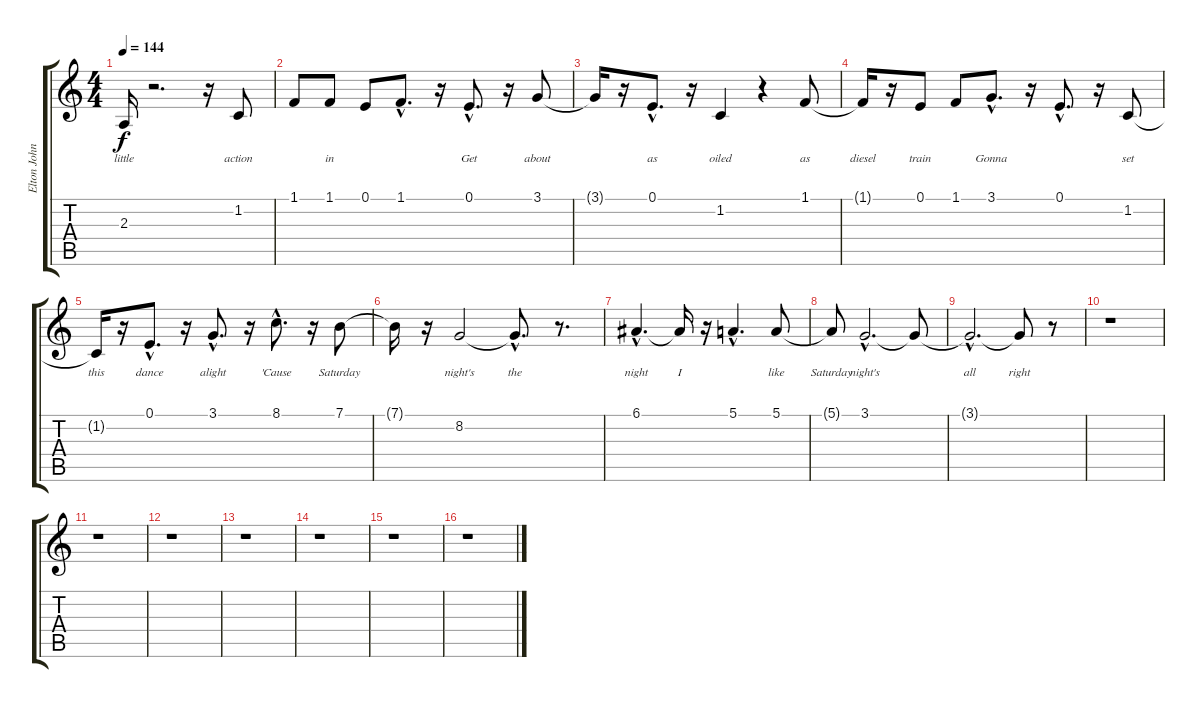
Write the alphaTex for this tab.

\track ("Elton John (melody with lyrics)" "Elton John") {instrument lead8bassandlead}
\staff {score tabs}
\tuning (E4 B3 G3 D3 A2 E2) {hide}
\ts (4 4)
\tempo 144
\clef g2
\ks c
2.3{t}.16{lyrics (0 "little") lyrics (1 "") lyrics (2 "") lyrics (3 "") lyrics (4 "") dy f} r.2{d} r.16 1.2.8{lyrics (0 "action") lyrics (1 "") lyrics (2 "") lyrics (3 "") lyrics (4 "")} |
1.1.8{lyrics (0 "") lyrics (1 "") lyrics (2 "") lyrics (3 "") lyrics (4 "")} 1.1.8{lyrics (0 "in") lyrics (1 "") lyrics (2 "") lyrics (3 "") lyrics (4 "")} 0.1.8{lyrics (0 "") lyrics (1 "") lyrics (2 "") lyrics (3 "") lyrics (4 "")} 1.1{hac}.8{d lyrics (0 "") lyrics (1 "") lyrics (2 "") lyrics (3 "") lyrics (4 "")} r.16 0.1{hac}.8{d lyrics (0 "Get") lyrics (1 "") lyrics (2 "") lyrics (3 "") lyrics (4 "")} r.16 3.1.8{lyrics (0 "about") lyrics (1 "") lyrics (2 "") lyrics (3 "") lyrics (4 "")} |
3.1{t}.16{lyrics (0 "") lyrics (1 "") lyrics (2 "") lyrics (3 "") lyrics (4 "")} r.16 0.1{hac}.8{d lyrics (0 "as") lyrics (1 "") lyrics (2 "") lyrics (3 "") lyrics (4 "")} r.16 1.2.4{lyrics (0 "oiled") lyrics (1 "") lyrics (2 "") lyrics (3 "") lyrics (4 "")} r.4 1.1.8{lyrics (0 "as") lyrics (1 "") lyrics (2 "") lyrics (3 "") lyrics (4 "")} |
1.1{t}.16{lyrics (0 "diesel") lyrics (1 "") lyrics (2 "") lyrics (3 "") lyrics (4 "")} r.16 0.1.8{lyrics (0 "train") lyrics (1 "") lyrics (2 "") lyrics (3 "") lyrics (4 "")} 1.1.8{lyrics (0 "") lyrics (1 "") lyrics (2 "") lyrics (3 "") lyrics (4 "")} 3.1{hac}.8{d lyrics (0 "Gonna") lyrics (1 "") lyrics (2 "") lyrics (3 "") lyrics (4 "")} r.16 0.1{hac}.8{d lyrics (0 "") lyrics (1 "") lyrics (2 "") lyrics (3 "") lyrics (4 "")} r.16 1.2.8{lyrics (0 "set") lyrics (1 "") lyrics (2 "") lyrics (3 "") lyrics (4 "")} |
1.2{t}.16{lyrics (0 "this") lyrics (1 "") lyrics (2 "") lyrics (3 "") lyrics (4 "")} r.16 0.1{hac}.8{d lyrics (0 "dance") lyrics (1 "") lyrics (2 "") lyrics (3 "") lyrics (4 "")} r.16 3.1{hac}.8{d lyrics (0 "alight") lyrics (1 "") lyrics (2 "") lyrics (3 "") lyrics (4 "")} r.16 8.1{hac}.8{d lyrics (0 "'Cause") lyrics (1 "") lyrics (2 "") lyrics (3 "") lyrics (4 "")} r.16 7.1.8{lyrics (0 "Saturday") lyrics (1 "") lyrics (2 "") lyrics (3 "") lyrics (4 "")} |
7.1{t}.16{lyrics (0 "") lyrics (1 "") lyrics (2 "") lyrics (3 "") lyrics (4 "")} r.16 8.2.2{lyrics (0 "night's") lyrics (1 "") lyrics (2 "") lyrics (3 "") lyrics (4 "")} 8.2{hac t}.8{d lyrics (0 "the") lyrics (1 "") lyrics (2 "") lyrics (3 "") lyrics (4 "")} r.8{d} |
6.1{hac}.4{d lyrics (0 "night") lyrics (1 "") lyrics (2 "") lyrics (3 "") lyrics (4 "")} 6.1{t}.16{lyrics (0 "I") lyrics (1 "") lyrics (2 "") lyrics (3 "") lyrics (4 "")} r.16 5.1{hac}.4{d lyrics (0 "") lyrics (1 "") lyrics (2 "") lyrics (3 "") lyrics (4 "")} 5.1.8{lyrics (0 "like") lyrics (1 "") lyrics (2 "") lyrics (3 "") lyrics (4 "")} |
5.1{t}.8{lyrics (0 "Saturday") lyrics (1 "") lyrics (2 "") lyrics (3 "") lyrics (4 "")} 3.1{hac}.2{d lyrics (0 "night's") lyrics (1 "") lyrics (2 "") lyrics (3 "") lyrics (4 "")} 3.1{t}.8{lyrics (0 "") lyrics (1 "") lyrics (2 "") lyrics (3 "") lyrics (4 "")} |
3.1{hac t}.2{d lyrics (0 "all") lyrics (1 "") lyrics (2 "") lyrics (3 "") lyrics (4 "")} 3.1{t}.8{lyrics (0 "right") lyrics (1 "") lyrics (2 "") lyrics (3 "") lyrics (4 "")} r.8 |
r.1 |
r.1 |
r.1 |
r.1 |
r.1 |
r.1 |
r.1
